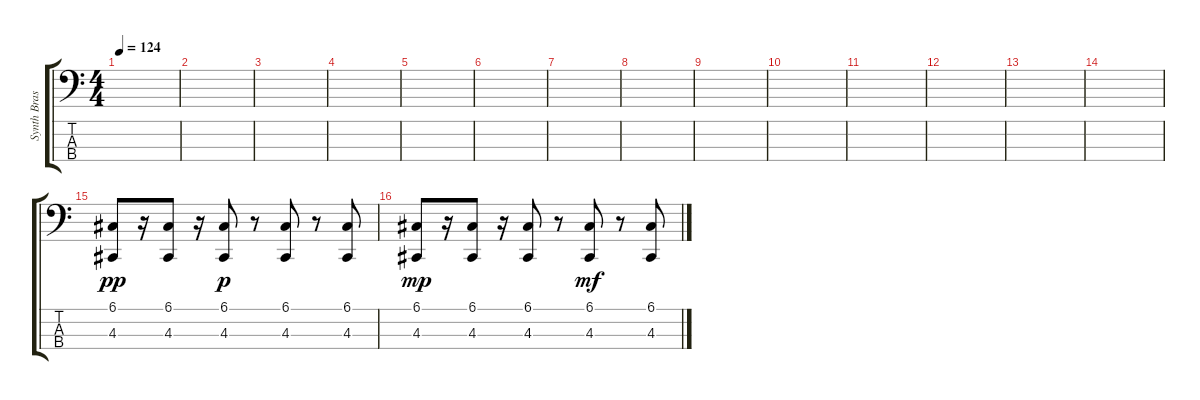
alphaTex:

\track ("Synth Brass" "Synth Bras") {instrument synthbrass1}
\staff {score tabs}
\tuning (G2 D2 A1 E1) {hide}
\ts (4 4)
\tempo 124
\clef f4
\ks c
|
|
|
|
|
|
|
|
|
|
|
|
|
|
(6.1 4.3).8{dy pp} r.16 (6.1 4.3).8 r.16 (6.1 4.3).8{dy p} r.8 (6.1 4.3).8 r.8 (6.1 4.3).8 |
(6.1 4.3).8{dy mp} r.16 (6.1 4.3).8 r.16 (6.1 4.3).8 r.8 (6.1 4.3).8{dy mf} r.8 (6.1 4.3).8
